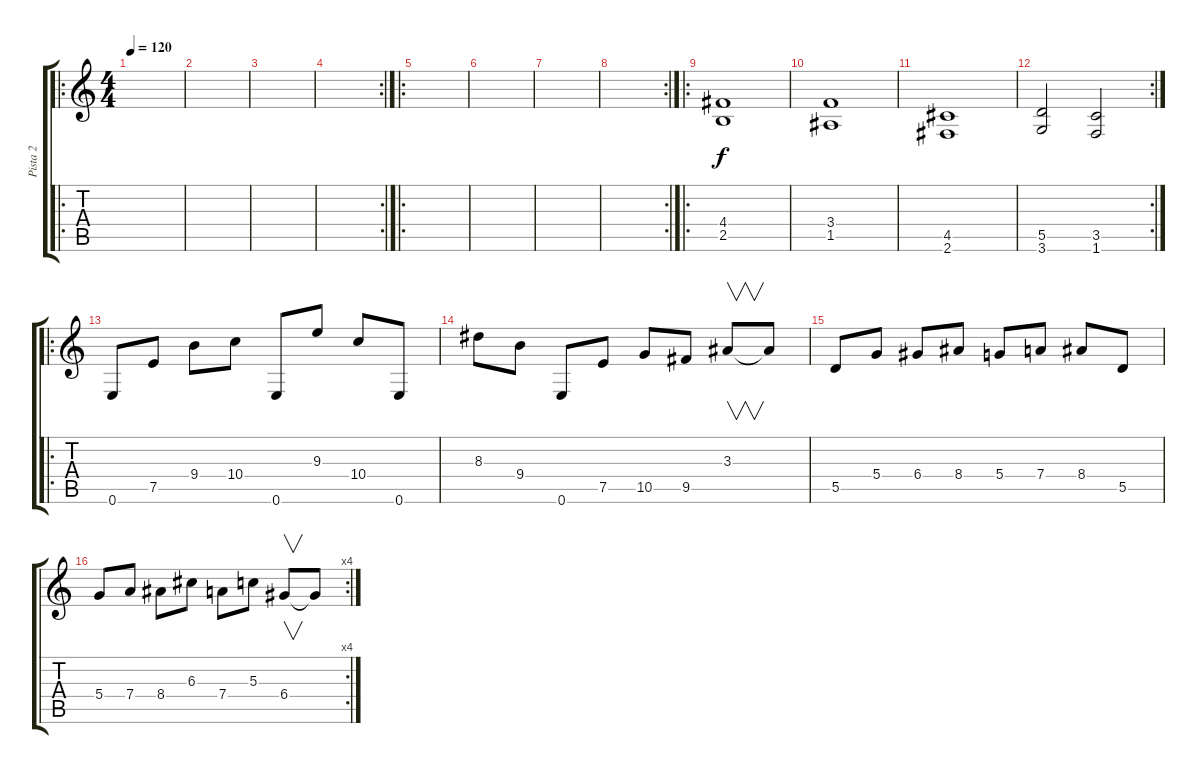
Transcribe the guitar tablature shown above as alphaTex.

\track ("Pista 2" "Pista 2") {instrument distortionguitar}
\staff {score tabs}
\tuning (E4 B3 G3 D3 A2 E2) {hide}
\ro
\ts (4 4)
\tempo 120
\clef g2
\ks c
|
|
|
\rc 2
|
\ro
|
|
|
\rc 2
|
\ro
(4.4 2.5).1 |
(3.4 1.5).1 |
(4.5 2.6).1 |
\rc 2
(5.5 3.6).2 (3.5 1.6).2 |
\ro
0.6.8 7.5.8 9.4.8 10.4.8 0.6.8 9.3.8 10.4.8 0.6.8 |
8.3.8 9.4.8 0.6.8 7.5.8 10.5.8 9.5.8 3.3.8{v} 3.3{t}.8 |
5.5.8 5.4.8 6.4.8 8.4.8 5.4.8 7.4.8 8.4.8 5.5.8 |
\rc 4
5.4.8 7.4.8 8.4.8 6.3.8 7.4.8 5.3.8 6.4.8{v} 6.4{t}.8
